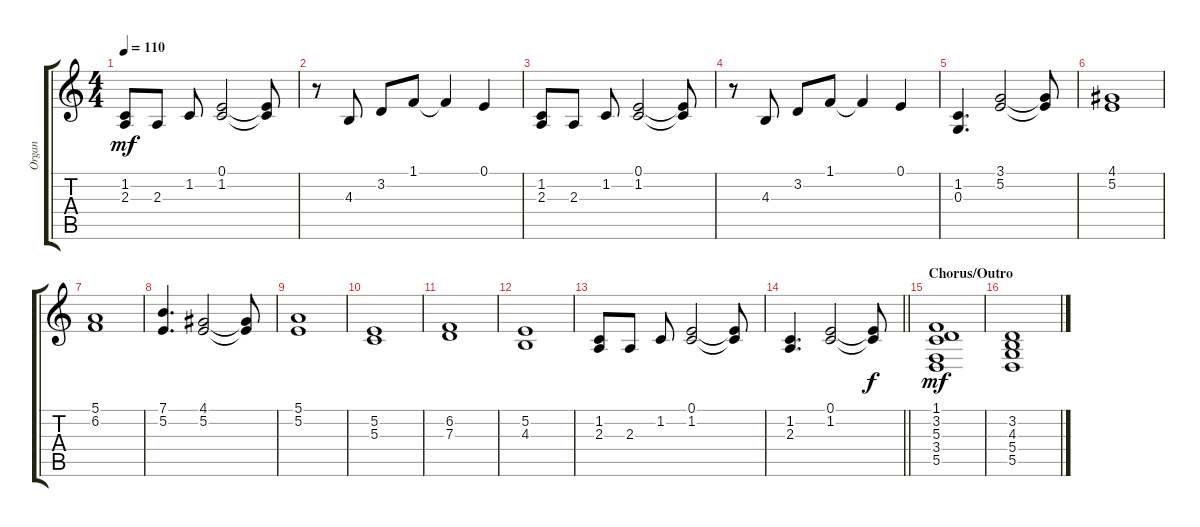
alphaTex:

\track ("Organ" "Organ") {instrument fx7echoes}
\staff {score tabs}
\tuning (E4 B3 G3 D3 A2 E2) {hide}
\ts (4 4)
\tempo 110
\clef g2
\ks c
(1.2 2.3).8{dy mf} 2.3.8 1.2.8 (0.1 1.2).2 (0.1{t} 1.2{t}).8 |
r.8 4.3.8 3.2.8 1.1.8 1.1{t}.4 0.1.4 |
(1.2 2.3).8 2.3.8 1.2.8 (0.1 1.2).2 (0.1{t} 1.2{t}).8 |
r.8 4.3.8 3.2.8 1.1.8 1.1{t}.4 0.1.4 |
(1.2 0.3).4{d} (3.1 5.2).2 (3.1{t} 5.2{t}).8 |
(4.1 5.2).1 |
(5.1 6.2).1 |
(7.1 5.2).4{d} (4.1 5.2).2 (4.1{t} 5.2{t}).8 |
(5.1 5.2).1 |
(5.2 5.3).1 |
(6.2 7.3).1 |
(5.2 4.3).1 |
(1.2 2.3).8 2.3.8 1.2.8 (0.1 1.2).2 (0.1{t} 1.2{t}).8 |
\barLineRight lightlight
(1.2 2.3).4{d} (0.1 1.2).2 (0.1{t} 1.2{t}).8{dy f} |
\section ("" "Chorus/Outro")
(1.1 3.2 5.3 3.4 5.5).1{dy mf} |
(3.2 4.3 5.4 5.5).1
